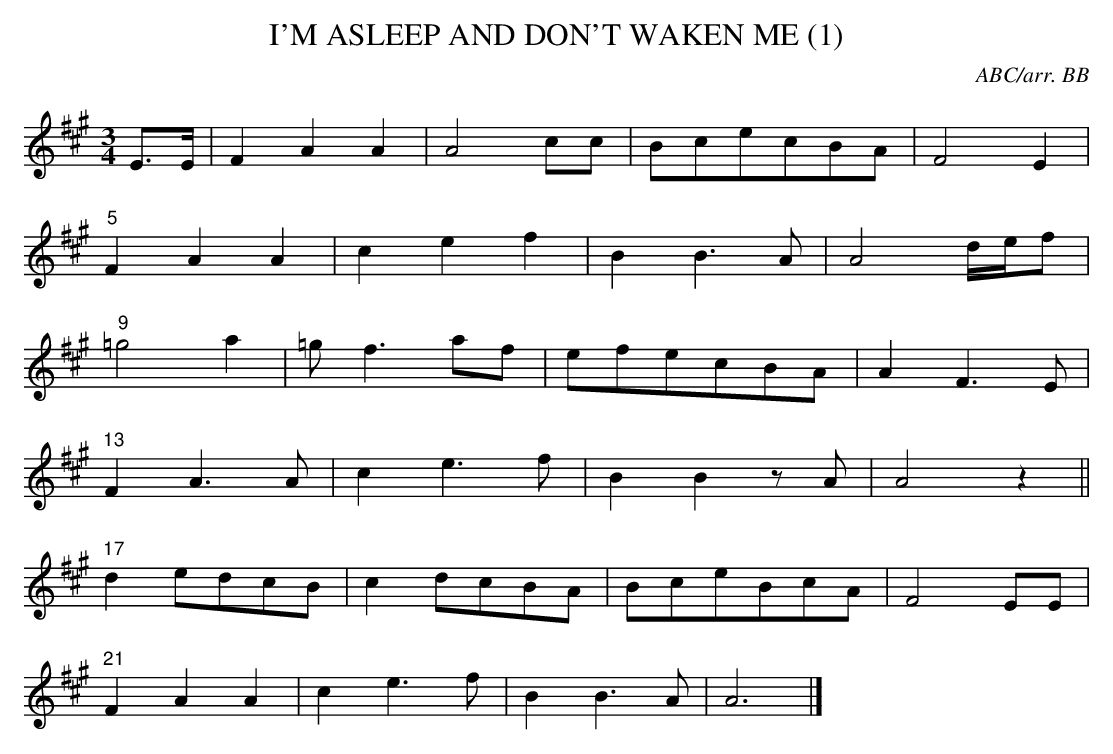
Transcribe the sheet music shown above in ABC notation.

X:1
T:I'M ASLEEP AND DON'T WAKEN ME (1)
Y:"not too slow"
C:ABC/arr. BB
L:1/8
M:3/4
K:A
E>E|F2A2A2|A4cc|BcecBA|F4E2|
"5"F2A2A2|c2e2f2|B2B3A|A4 d/e/f|
"9"=g4a2|=gf3af|efecBA|A2F3E|
"13"F2A3A|c2e3f|B2B2zA|A4 z2||
"17"d2edcB|c2 dcBA|BceBcA|F4EE|
"21"F2A2A2|c2e3f|B2B3A|A6|]
